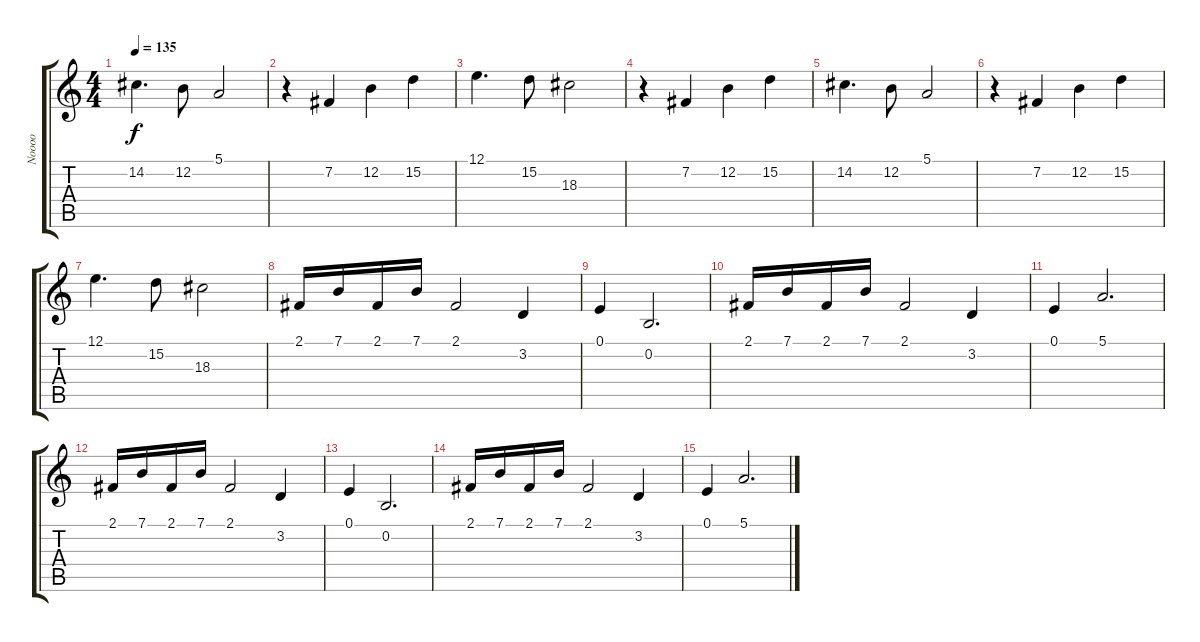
\track ("Noooo" "Noooo") {instrument lead2sawtooth}
\staff {score tabs}
\tuning (E4 B3 G3 D3 A2 E2) {hide}
\ts (4 4)
\tempo 135
\clef g2
\ks c
14.2.4{d dy f} 12.2.8 5.1.2 |
r.4{volume 14 instrument panflute} 7.2.4 12.2.4 15.2.4 |
12.1.4{d} 15.2.8 18.3.2 |
r.4{volume 14 instrument panflute} 7.2.4 12.2.4 15.2.4 |
14.2.4{d} 12.2.8 5.1.2 |
r.4{volume 14 instrument panflute} 7.2.4 12.2.4 15.2.4 |
12.1.4{d} 15.2.8 18.3.2 |
2.1.16{volume 14 instrument panflute} 7.1.16 2.1.16 7.1.16 2.1.2 3.2.4 |
0.1.4 0.2.2{d} |
2.1.16 7.1.16 2.1.16 7.1.16 2.1.2 3.2.4 |
0.1.4 5.1.2{d} |
2.1.16 7.1.16 2.1.16 7.1.16 2.1.2 3.2.4 |
0.1.4 0.2.2{d} |
2.1.16 7.1.16 2.1.16 7.1.16 2.1.2 3.2.4 |
0.1.4 5.1.2{d}
